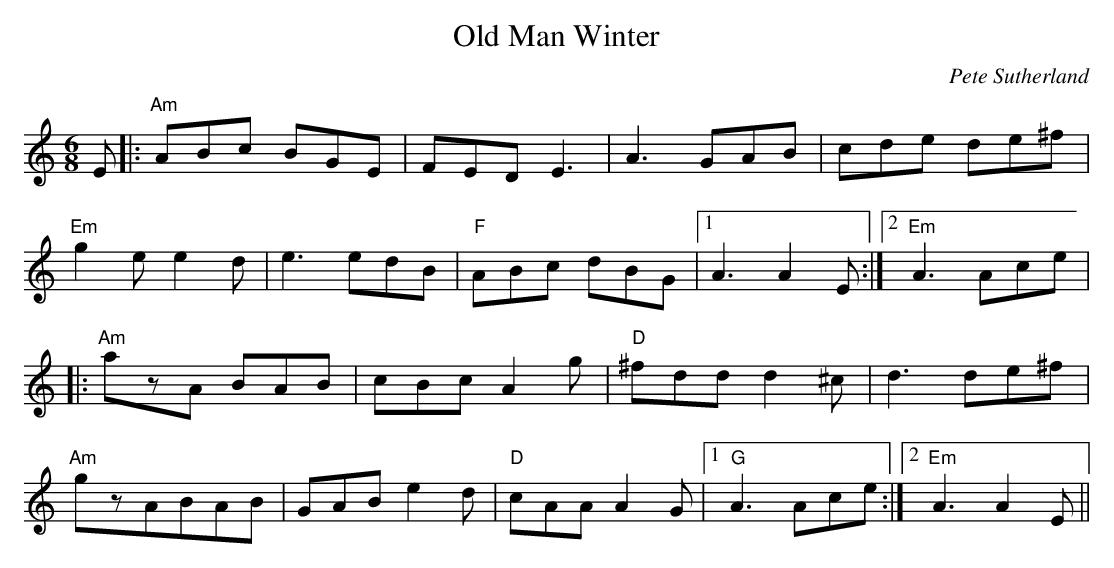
X:1
T:Old Man Winter
M:6/8
L:1/8
C:Pete Sutherland
K:Am
E|:"Am"ABc BGE|FED E3|A3 GAB|cde de^f|
"Em"g2 e e2 d|e3 edB|"F"ABc dBG|1 A3 A2 E:|2 "Em"A3 Ace|
|:"Am"azA BAB|cBc A2 g|"D"^fdd d2^c|d3 de^f|
"Am"gzABAB|GAB e2d|"D"cAA A2G|1 "G"A3 Ace:|2 "Em"A3 A2E||
